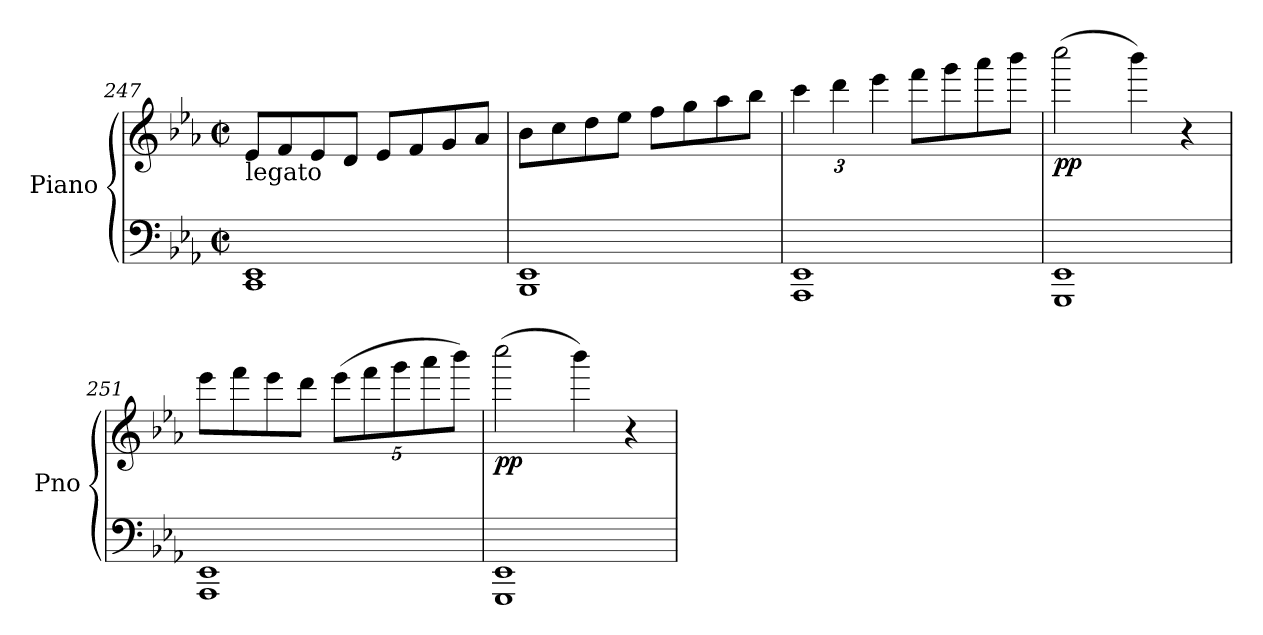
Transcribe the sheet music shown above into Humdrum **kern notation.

**kern	**kern	**dynam
*part1	*part1	*part1
*staff2	*staff1	*staff1/2
*I"Piano	*	*
*I'Pno	*	*
!!LO:LB:g=z
*clefF4	*clefG2	*
*k[b-e-a-]	*k[b-e-a-]	*
*E-:	*E-:	*
*M2/2	*M2/2	*
*met(c|)	*met(c|)	*
=247	=247	=247
!	!LO:TX:b:t=legato	!
1CC 1EE-	8e-/L	.
.	8f/	.
.	8e-/	.
.	8d/J	.
.	8e-/L	.
.	8f/	.
.	8g/	.
.	8a-/J	.
=248	=248	=248
1BBB- 1EE-	8b-\L	.
.	8cc\	.
.	8dd\	.
.	8ee-\J	.
.	8ff\L	.
.	8gg\	.
.	8aa-\	.
.	8bb-\J	.
=249	=249	=249
*	*Xbrackettup	*
1AAA- 1EE-	6ccc\	.
.	6ddd\	.
.	6eee-\	.
.	8fff\L	.
.	8ggg\	.
.	8aaa-\	.
.	8bbb-\J	.
=250	=250	=250
!	!	!LO:DY:b
1GGG 1EE-	(>2cccc\	pp
.	4bbb-\)	.
.	4r	.
=251	=251	=251
1AAA- 1EE-	8eee-\L	.
.	8fff\	.
.	8eee-\	.
.	8ddd\J	.
.	(>10eee-\L	.
.	10fff\	.
.	10ggg\	.
.	10aaa-\	.
.	10bbb-\J)	.
!!LO:PB:g=z
=252	=252	=252
!	!	!LO:DY:b
1GGG 1EE-	(>2cccc\	pp
.	4bbb-\)	.
.	4r	.
=	=	=
*-	*-	*-
